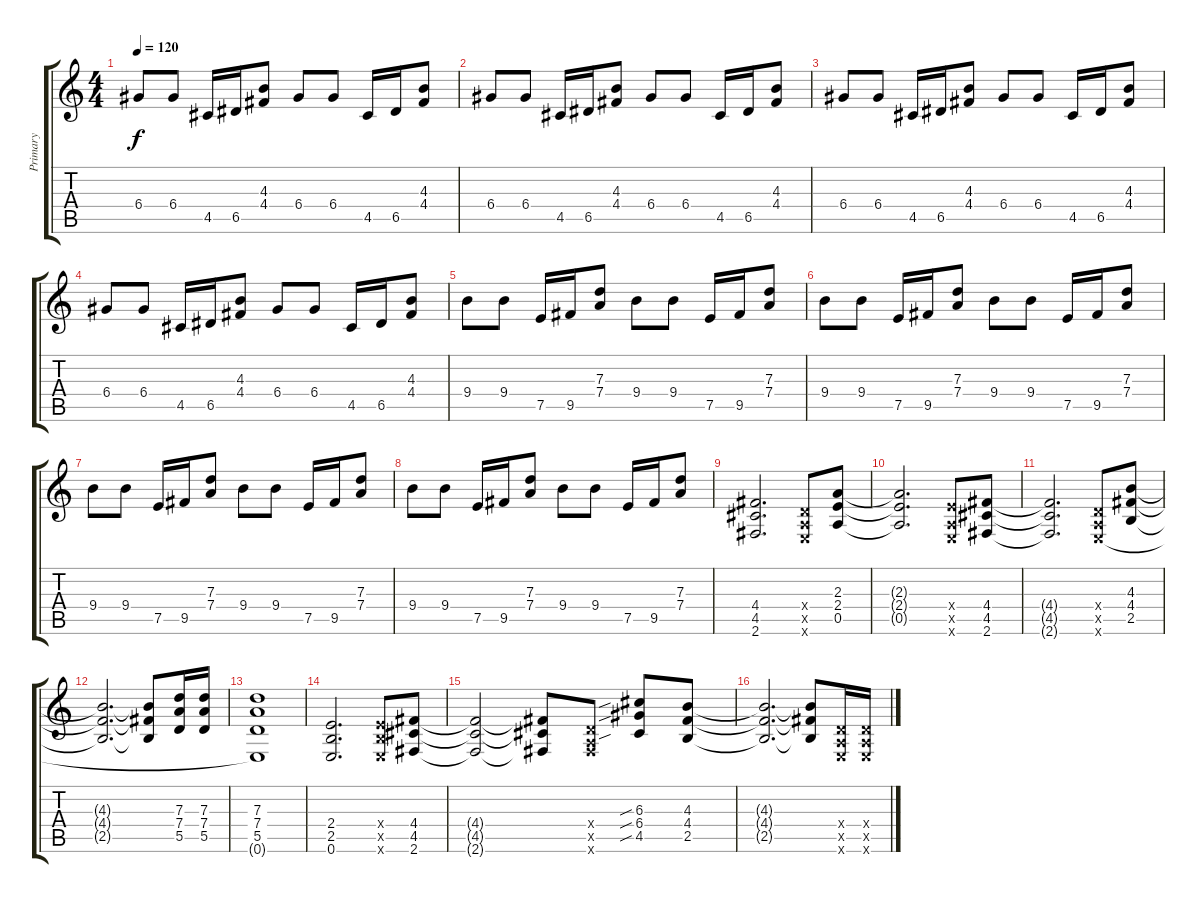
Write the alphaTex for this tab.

\track ("Primary" "Primary") {instrument distortionguitar}
\staff {score tabs}
\tuning (E4 B3 G3 D3 A2 E2) {hide}
\ts (4 4)
\tempo 120
\clef g2
\ks c
6.4.8{dy f} 6.4.8 4.5.16 6.5.16 (4.3 4.4).8 6.4.8 6.4.8 4.5.16 6.5.16 (4.3 4.4).8 |
6.4.8 6.4.8 4.5.16 6.5.16 (4.3 4.4).8 6.4.8 6.4.8 4.5.16 6.5.16 (4.3 4.4).8 |
6.4.8 6.4.8 4.5.16 6.5.16 (4.3 4.4).8 6.4.8 6.4.8 4.5.16 6.5.16 (4.3 4.4).8 |
6.4.8 6.4.8 4.5.16 6.5.16 (4.3 4.4).8 6.4.8 6.4.8 4.5.16 6.5.16 (4.3 4.4).8 |
9.4.8 9.4.8 7.5.16 9.5.16 (7.3 7.4).8 9.4.8 9.4.8 7.5.16 9.5.16 (7.3 7.4).8 |
9.4.8 9.4.8 7.5.16 9.5.16 (7.3 7.4).8 9.4.8 9.4.8 7.5.16 9.5.16 (7.3 7.4).8 |
9.4.8 9.4.8 7.5.16 9.5.16 (7.3 7.4).8 9.4.8 9.4.8 7.5.16 9.5.16 (7.3 7.4).8 |
9.4.8 9.4.8 7.5.16 9.5.16 (7.3 7.4).8 9.4.8 9.4.8 7.5.16 9.5.16 (7.3 7.4).8 |
(4.4 4.5 2.6).2{d} (0.4{x} 0.5{x} 0.6{x}).8 (2.3 2.4 0.5).8 |
(2.3{t} 2.4{t} 0.5{t}).2{d} (2.4{x} 0.5{x} 0.6{x}).8 (4.4 4.5 2.6).8 |
(4.4{t} 4.5{t} 2.6{t}).2{d} (0.4{x} 0.5{x} 0.6{x}).8 (4.3 4.4 2.5).8 |
(4.3{t} 4.4{t} 2.5{t}).2{d} (4.3{t} 4.4{t} 2.5{t}).8 (7.3 7.4 5.5).16 (7.3 7.4 5.5).16 |
(7.3 7.4 5.5 0.6{t}).1 |
(2.4 2.5 0.6).2{d} (2.4{x} 2.5{x} 0.6{x}).8 (4.4 4.5 2.6).8 |
(4.4{t} 4.5{t} 2.6{t}).2 (4.4{t} 4.5{t} 2.6{t}).8 (0.4{x} 0.5{x} 2.6{x}).8 (6.3{sib} 6.4{sib} 4.5{sib}).8 (4.3 4.4 2.5).8 |
(4.3{t} 4.4{t} 2.5{t}).2{d} (4.3{t} 4.4{t} 2.5{t}).8 (0.4{x} 0.5{x} 0.6{x}).16 (0.4{x} 0.5{x} 0.6{x}).16
